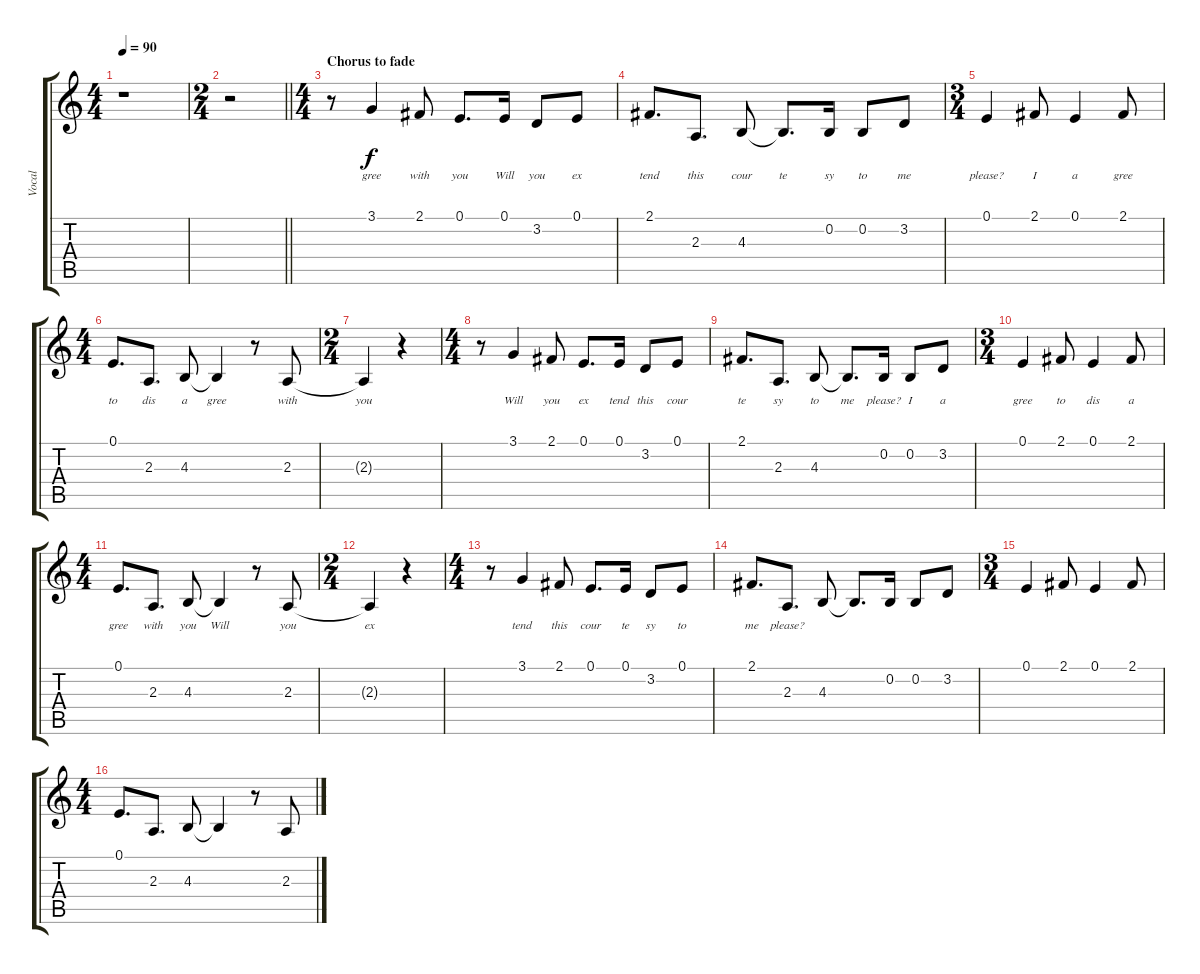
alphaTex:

\track ("Vocal" "Vocal") {instrument acousticgrandpiano}
\staff {score tabs}
\tuning (E4 B3 G3 D3 A2 E2) {hide}
\ts (4 4)
\tempo 90
\clef g2
\ks c
r.1{dy f} |
\ts (2 4)
\barLineRight lightlight
r.2 |
\ts (4 4)
\section ("" "Chorus to fade")
r.8 3.1.4{lyrics (0 "gree") lyrics (1 "") lyrics (2 "") lyrics (3 "") lyrics (4 "")} 2.1.8{lyrics (0 "with") lyrics (1 "") lyrics (2 "") lyrics (3 "") lyrics (4 "")} 0.1.8{d lyrics (0 "you") lyrics (1 "") lyrics (2 "") lyrics (3 "") lyrics (4 "")} 0.1.16{lyrics (0 "Will") lyrics (1 "") lyrics (2 "") lyrics (3 "") lyrics (4 "")} 3.2.8{lyrics (0 "you") lyrics (1 "") lyrics (2 "") lyrics (3 "") lyrics (4 "")} 0.1.8{lyrics (0 "ex") lyrics (1 "") lyrics (2 "") lyrics (3 "") lyrics (4 "")} |
2.1.8{d lyrics (0 "tend") lyrics (1 "") lyrics (2 "") lyrics (3 "") lyrics (4 "")} 2.3.8{d lyrics (0 "this") lyrics (1 "") lyrics (2 "") lyrics (3 "") lyrics (4 "")} 4.3.8{lyrics (0 "cour") lyrics (1 "") lyrics (2 "") lyrics (3 "") lyrics (4 "")} 4.3{t}.8{d lyrics (0 "te") lyrics (1 "") lyrics (2 "") lyrics (3 "") lyrics (4 "")} 0.2.16{lyrics (0 "sy") lyrics (1 "") lyrics (2 "") lyrics (3 "") lyrics (4 "")} 0.2.8{lyrics (0 "to") lyrics (1 "") lyrics (2 "") lyrics (3 "") lyrics (4 "")} 3.2.8{lyrics (0 "me") lyrics (1 "") lyrics (2 "") lyrics (3 "") lyrics (4 "")} |
\ts (3 4)
0.1.4{lyrics (0 "please?") lyrics (1 "") lyrics (2 "") lyrics (3 "") lyrics (4 "")} 2.1.8{lyrics (0 "I") lyrics (1 "") lyrics (2 "") lyrics (3 "") lyrics (4 "")} 0.1.4{lyrics (0 "a") lyrics (1 "") lyrics (2 "") lyrics (3 "") lyrics (4 "")} 2.1.8{lyrics (0 "gree") lyrics (1 "") lyrics (2 "") lyrics (3 "") lyrics (4 "")} |
\ts (4 4)
0.1.8{d lyrics (0 "to") lyrics (1 "") lyrics (2 "") lyrics (3 "") lyrics (4 "")} 2.3.8{d lyrics (0 "dis") lyrics (1 "") lyrics (2 "") lyrics (3 "") lyrics (4 "")} 4.3.8{lyrics (0 "a") lyrics (1 "") lyrics (2 "") lyrics (3 "") lyrics (4 "")} 4.3{t}.4{lyrics (0 "gree") lyrics (1 "") lyrics (2 "") lyrics (3 "") lyrics (4 "")} r.8 2.3.8{lyrics (0 "with") lyrics (1 "") lyrics (2 "") lyrics (3 "") lyrics (4 "")} |
\ts (2 4)
2.3{t}.4{lyrics (0 "you") lyrics (1 "") lyrics (2 "") lyrics (3 "") lyrics (4 "")} r.4 |
\ts (4 4)
r.8 3.1.4{lyrics (0 "Will") lyrics (1 "") lyrics (2 "") lyrics (3 "") lyrics (4 "")} 2.1.8{lyrics (0 "you") lyrics (1 "") lyrics (2 "") lyrics (3 "") lyrics (4 "")} 0.1.8{d lyrics (0 "ex") lyrics (1 "") lyrics (2 "") lyrics (3 "") lyrics (4 "")} 0.1.16{lyrics (0 "tend") lyrics (1 "") lyrics (2 "") lyrics (3 "") lyrics (4 "")} 3.2.8{lyrics (0 "this") lyrics (1 "") lyrics (2 "") lyrics (3 "") lyrics (4 "")} 0.1.8{lyrics (0 "cour") lyrics (1 "") lyrics (2 "") lyrics (3 "") lyrics (4 "")} |
2.1.8{d lyrics (0 "te") lyrics (1 "") lyrics (2 "") lyrics (3 "") lyrics (4 "")} 2.3.8{d lyrics (0 "sy") lyrics (1 "") lyrics (2 "") lyrics (3 "") lyrics (4 "")} 4.3.8{lyrics (0 "to") lyrics (1 "") lyrics (2 "") lyrics (3 "") lyrics (4 "")} 4.3{t}.8{d lyrics (0 "me") lyrics (1 "") lyrics (2 "") lyrics (3 "") lyrics (4 "")} 0.2.16{lyrics (0 "please?") lyrics (1 "") lyrics (2 "") lyrics (3 "") lyrics (4 "")} 0.2.8{lyrics (0 "I") lyrics (1 "") lyrics (2 "") lyrics (3 "") lyrics (4 "")} 3.2.8{lyrics (0 "a") lyrics (1 "") lyrics (2 "") lyrics (3 "") lyrics (4 "")} |
\ts (3 4)
0.1.4{lyrics (0 "gree") lyrics (1 "") lyrics (2 "") lyrics (3 "") lyrics (4 "")} 2.1.8{lyrics (0 "to") lyrics (1 "") lyrics (2 "") lyrics (3 "") lyrics (4 "")} 0.1.4{lyrics (0 "dis") lyrics (1 "") lyrics (2 "") lyrics (3 "") lyrics (4 "")} 2.1.8{lyrics (0 "a") lyrics (1 "") lyrics (2 "") lyrics (3 "") lyrics (4 "")} |
\ts (4 4)
0.1.8{d lyrics (0 "gree") lyrics (1 "") lyrics (2 "") lyrics (3 "") lyrics (4 "")} 2.3.8{d lyrics (0 "with") lyrics (1 "") lyrics (2 "") lyrics (3 "") lyrics (4 "")} 4.3.8{lyrics (0 "you") lyrics (1 "") lyrics (2 "") lyrics (3 "") lyrics (4 "")} 4.3{t}.4{lyrics (0 "Will") lyrics (1 "") lyrics (2 "") lyrics (3 "") lyrics (4 "")} r.8 2.3.8{lyrics (0 "you") lyrics (1 "") lyrics (2 "") lyrics (3 "") lyrics (4 "")} |
\ts (2 4)
2.3{t}.4{lyrics (0 "ex") lyrics (1 "") lyrics (2 "") lyrics (3 "") lyrics (4 "")} r.4 |
\ts (4 4)
r.8 3.1.4{lyrics (0 "tend") lyrics (1 "") lyrics (2 "") lyrics (3 "") lyrics (4 "")} 2.1.8{lyrics (0 "this") lyrics (1 "") lyrics (2 "") lyrics (3 "") lyrics (4 "")} 0.1.8{d lyrics (0 "cour") lyrics (1 "") lyrics (2 "") lyrics (3 "") lyrics (4 "")} 0.1.16{lyrics (0 "te") lyrics (1 "") lyrics (2 "") lyrics (3 "") lyrics (4 "")} 3.2.8{lyrics (0 "sy") lyrics (1 "") lyrics (2 "") lyrics (3 "") lyrics (4 "")} 0.1.8{lyrics (0 "to") lyrics (1 "") lyrics (2 "") lyrics (3 "") lyrics (4 "")} |
2.1.8{d lyrics (0 "me") lyrics (1 "") lyrics (2 "") lyrics (3 "") lyrics (4 "")} 2.3.8{d lyrics (0 "please?") lyrics (1 "") lyrics (2 "") lyrics (3 "") lyrics (4 "")} 4.3.8 4.3{t}.8{d} 0.2.16 0.2.8 3.2.8 |
\ts (3 4)
0.1.4 2.1.8 0.1.4 2.1.8 |
\ts (4 4)
0.1.8{d} 2.3.8{d} 4.3.8 4.3{t}.4 r.8 2.3.8
